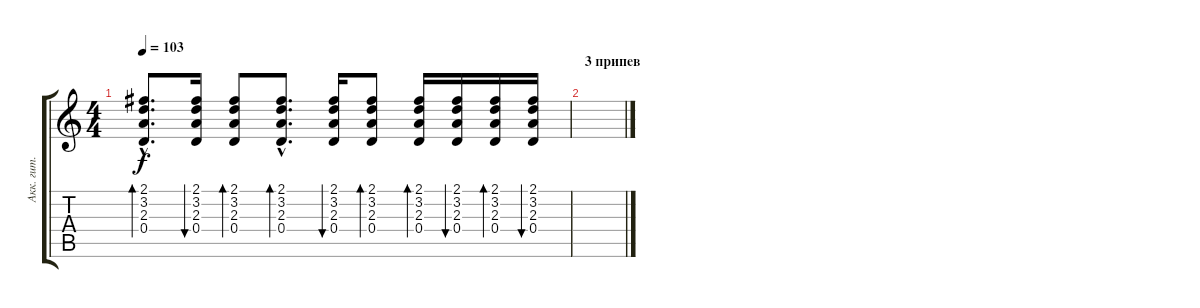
\track ("Акк. гит. 1" "Акк. гит. ") {instrument acousticguitarsteel}
\staff {score tabs}
\tuning (E4 B3 G3 D3 A2 E2) {hide}
\ts (4 4)
\tempo 103
\clef g2
\ks c
(2.1{hac} 3.2{hac} 2.3{hac} 0.4{hac}).8{d bd 60 dy f} (2.1 3.2 2.3 0.4).16{bu 30} (2.1 3.2 2.3 0.4).8{bd 30} (2.1{hac} 3.2{hac} 2.3{hac} 0.4{hac}).8{d bd 30} (2.1 3.2 2.3 0.4).16{bu 30} (2.1 3.2 2.3 0.4).8{bd 30} (2.1 3.2 2.3 0.4).16{bd 30} (2.1 3.2 2.3 0.4).16{bu 30} (2.1 3.2 2.3 0.4).16{bd 30} (2.1 3.2 2.3 0.4).16{bu 30} |
\section ("" "3 припев")
